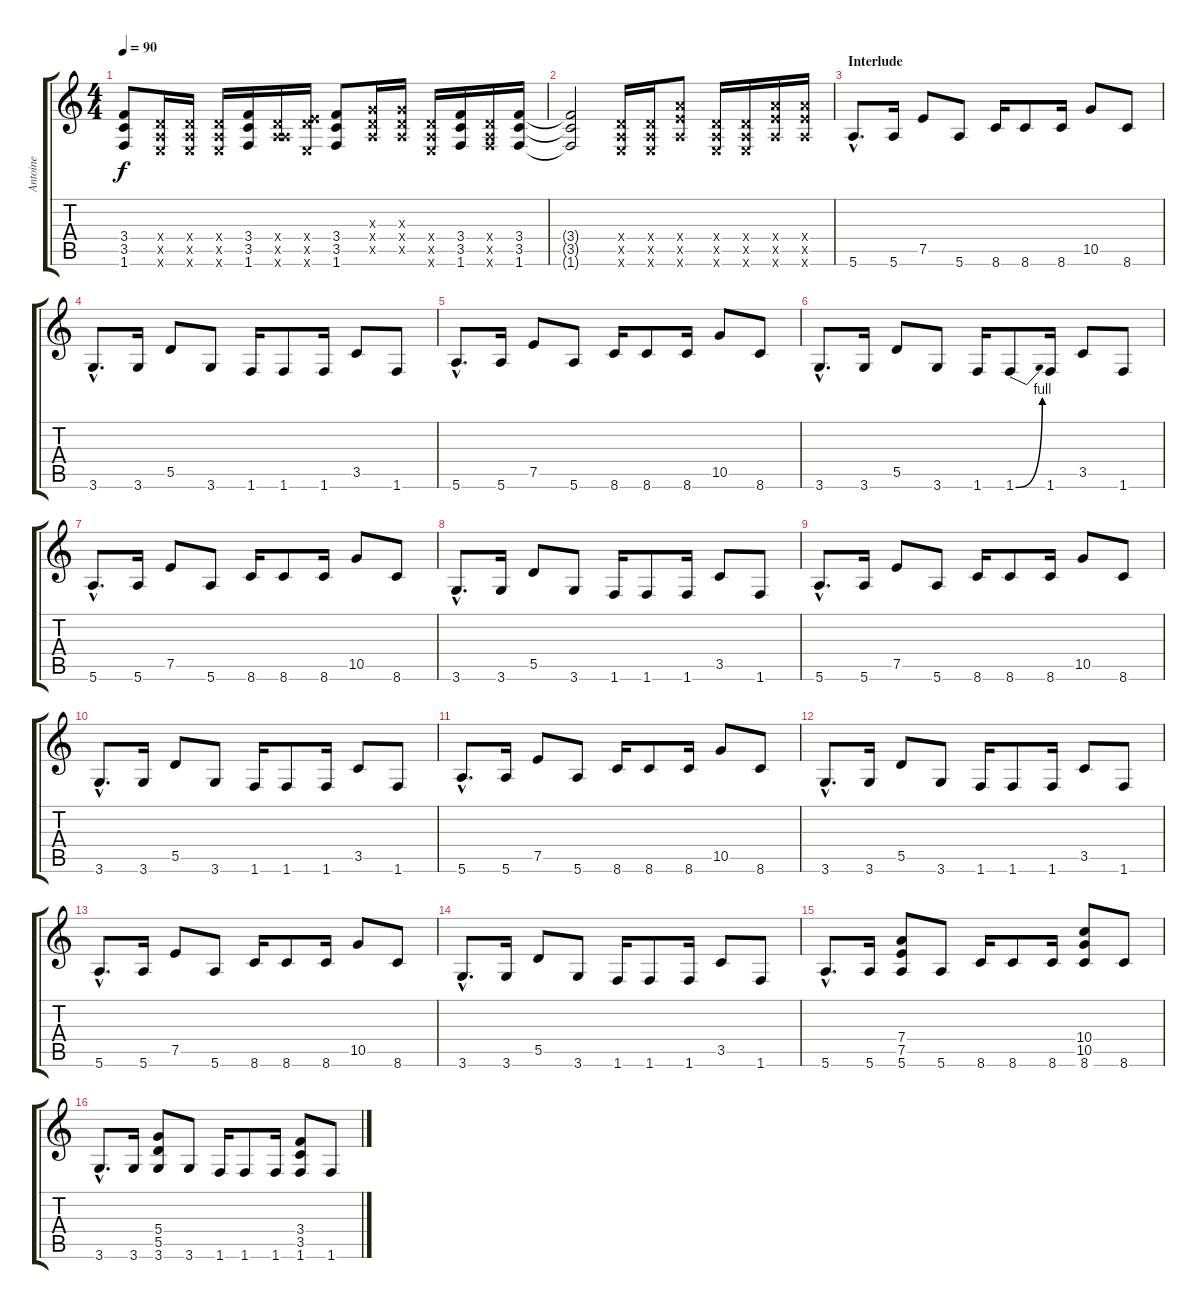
\track ("Antoine" "Antoine") {instrument overdrivenguitar}
\staff {score tabs}
\tuning (E4 B3 G3 D3 A2 E2) {hide}
\ts (4 4)
\tempo 90
\clef g2
\ks c
(3.4 3.5 1.6).8{dy f} (0.4{x} 0.5{x} 0.6{x}).16 (0.4{x} 0.5{x} 0.6{x}).16 (0.4{x} 0.5{x} 0.6{x}).16 (3.4 3.5 1.6).16 (0.4{x} 0.5{x} 5.6{x}).16 (0.4{x} 7.5{x} 0.6{x}).16 (3.4 3.5 1.6).8 (0.3{x} 0.4{x} 0.5{x}).16 (0.3{x} 0.4{x} 0.5{x}).16 (0.4{x} 0.5{x} 0.6{x}).16 (3.4 3.5 1.6).16 (0.4{x} 0.5{x} 1.6{x}).16 (3.4 3.5 1.6).16 |
(3.4{t} 3.5{t} 1.6{t}).2 (0.4{x} 0.5{x} 0.6{x}).16 (0.4{x} 0.5{x} 0.6{x}).16 (7.4{x} 7.5{x} 5.6{x}).8 (0.4{x} 0.5{x} 0.6{x}).16 (0.4{x} 0.5{x} 0.6{x}).16 (7.4{x} 7.5{x} 5.6{x}).16 (7.4{x} 7.5{x} 5.6{x}).16 |
\section ("" "Interlude")
5.6{hac}.8{d} 5.6.16 7.5.8 5.6.8 8.6.16 8.6.8 8.6.16 10.5.8 8.6.8 |
3.6{hac}.8{d} 3.6.16 5.5.8 3.6.8 1.6.16 1.6.8 1.6.16 3.5.8 1.6.8 |
5.6{hac}.8{d} 5.6.16 7.5.8 5.6.8 8.6.16 8.6.8 8.6.16 10.5.8 8.6.8 |
3.6{hac}.8{d} 3.6.16 5.5.8 3.6.8 1.6.16 1.6{be (bend 0 0 60 4)}.8 1.6.16 3.5.8 1.6.8 |
5.6{hac}.8{d} 5.6.16 7.5.8 5.6.8 8.6.16 8.6.8 8.6.16 10.5.8 8.6.8 |
3.6{hac}.8{d} 3.6.16 5.5.8 3.6.8 1.6.16 1.6.8 1.6.16 3.5.8 1.6.8 |
5.6{hac}.8{d} 5.6.16 7.5.8 5.6.8 8.6.16 8.6.8 8.6.16 10.5.8 8.6.8 |
3.6{hac}.8{d} 3.6.16 5.5.8 3.6.8 1.6.16 1.6.8 1.6.16 3.5.8 1.6.8 |
5.6{hac}.8{d} 5.6.16 7.5.8 5.6.8 8.6.16 8.6.8 8.6.16 10.5.8 8.6.8 |
3.6{hac}.8{d} 3.6.16 5.5.8 3.6.8 1.6.16 1.6.8 1.6.16 3.5.8 1.6.8 |
5.6{hac}.8{d} 5.6.16 7.5.8 5.6.8 8.6.16 8.6.8 8.6.16 10.5.8 8.6.8 |
3.6{hac}.8{d} 3.6.16 5.5.8 3.6.8 1.6.16 1.6.8 1.6.16 3.5.8 1.6.8 |
5.6{hac}.8{d} 5.6.16 (7.4 7.5 5.6).8 5.6.8 8.6.16 8.6.8 8.6.16 (10.4 10.5 8.6).8 8.6.8 |
3.6{hac}.8{d} 3.6.16 (5.4 5.5 3.6).8 3.6.8 1.6.16 1.6.8 1.6.16 (3.4 3.5 1.6).8 1.6.8
